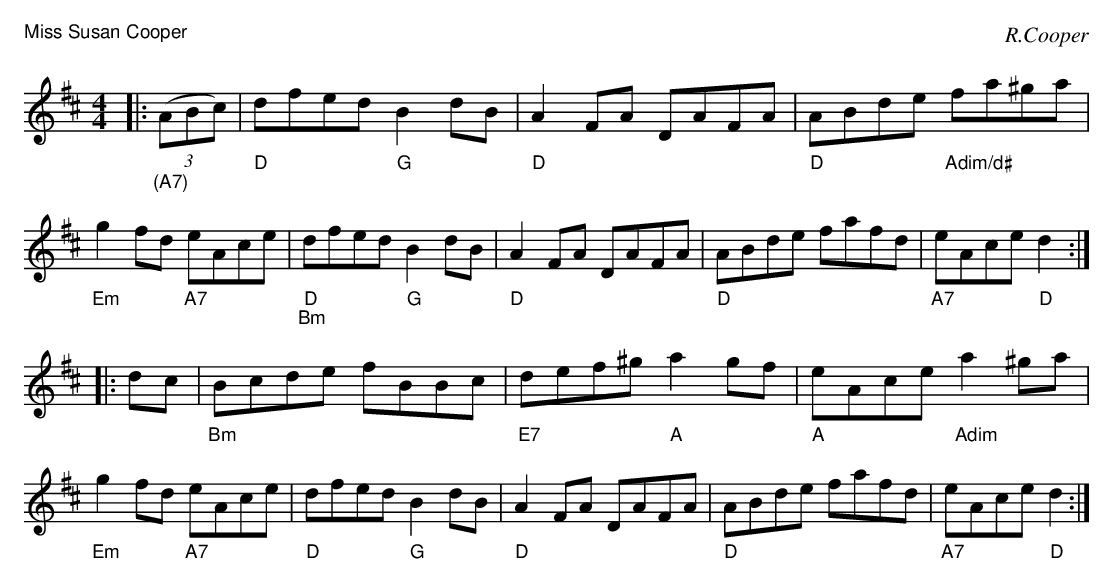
X:1
T:Miss Susan Cooper
C:R.Cooper
M:4/4
L:1/8
K:D
V:1 gchord=down
|:"""(A7)"(3(ABc)| "D"dfed "G"B2dB | "D"A2FA DAFA | "D"ABde "Adim/d#"fa^ga | "Em"g2fd "A7"eAce | "D""Bm"dfed "G"B2dB | "D"A2FA DAFA |"D"ABde fafd | "A7"eAce "D"d2:|
|:dc|"Bm"Bcde fBBc | "E7"def^g "A"a2gf | "A"eAce "Adim"a2^ga |"Em"g2fd "A7"eAce | "D"dfed "G"B2dB | "D"A2FA DAFA | "D"ABde fafd | "A7"eAce "D"d2:|
